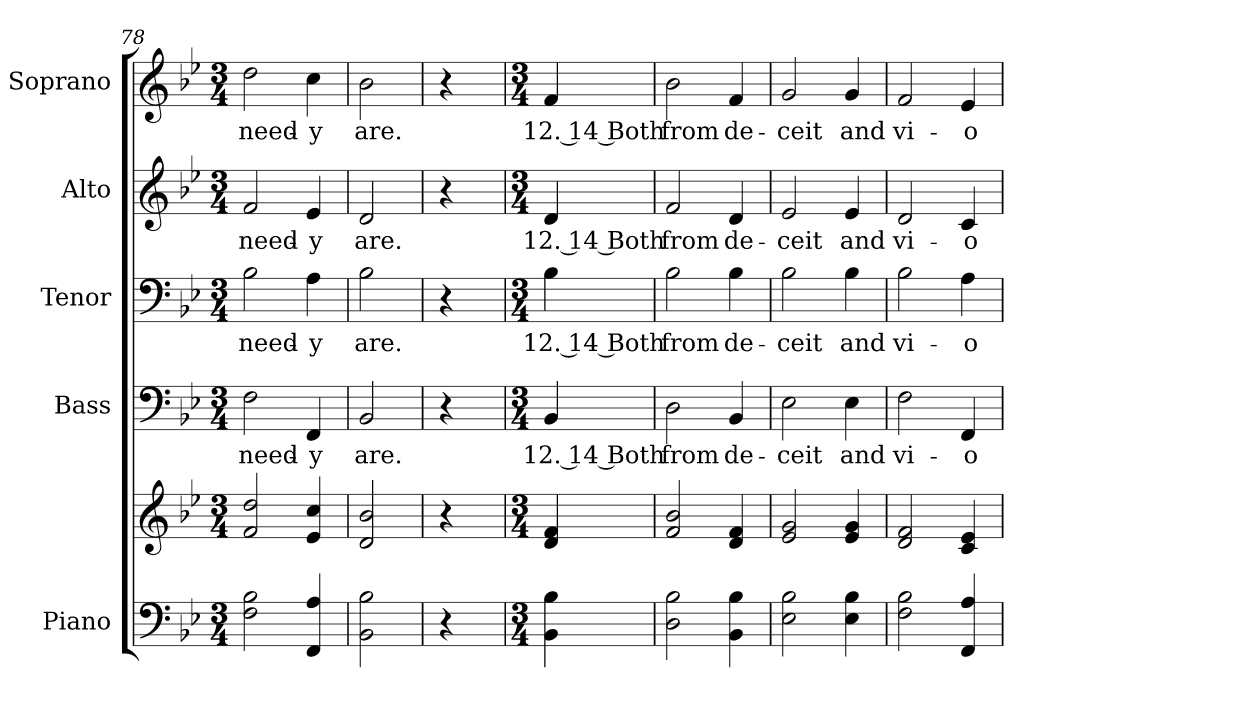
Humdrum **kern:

**kern	**kern	**kern	**text	**kern	**text	**kern	**text	**kern	**text
*part5	*part5	*part4	*part4	*part3	*part3	*part2	*part2	*part1	*part1
*staff6	*staff5	*staff4	*staff4	*staff3	*staff3	*staff2	*staff2	*staff1	*staff1
*I"Piano	*	*I"Bass	*	*I"Tenor	*	*I"Alto	*	*I"Soprano	*
*I'Pno.	*	*I'B.	*	*I'T.	*	*I'A.	*	*I'S.	*
*clefF4	*clefG2	*clefF4	*	*clefF4	*	*clefG2	*	*clefG2	*
*k[b-e-]	*k[b-e-]	*k[b-e-]	*	*k[b-e-]	*	*k[b-e-]	*	*k[b-e-]	*
*B-:	*B-:	*B-:	*	*B-:	*	*B-:	*	*B-:	*
*M3/4	*M3/4	*M3/4	*	*M3/4	*	*M3/4	*	*M3/4	*
=78	=78	=78	=78	=78	=78	=78	=78	=78	=78
!	!	!	!LO:LY:b:color=#000000	!	!	!	!	!	!
!	!	!	!	!	!LO:LY:b:color=#000000	!	!	!	!
!	!	!	!	!	!	!	!LO:LY:b:color=#000000	!	!
!	!	!	!	!	!	!	!	!	!LO:LY:b:color=#000000
2Fi\ 2B-i	2fi/ 2ddi	2Fi\	need-	2B-i\	need-	2fi/	need-	2ddi\	need-
!	!	!	!LO:LY:b:color=#000000	!	!	!	!	!	!
!	!	!	!	!	!LO:LY:b:color=#000000	!	!	!	!
!	!	!	!	!	!	!	!LO:LY:b:color=#000000	!	!
!	!	!	!	!	!	!	!	!	!LO:LY:b:color=#000000
4FFi/ 4Ai	4e-i/ 4cci	4FFi/	-y	4Ai\	-y	4e-i/	-y	4cci\	-y
=79	=79	=79	=79	=79	=79	=79	=79	=79	=79
!	!	!	!LO:LY:b:color=#000000	!	!	!	!	!	!
!	!	!	!	!	!LO:LY:b:color=#000000	!	!	!	!
!	!	!	!	!	!	!	!LO:LY:b:color=#000000	!	!
!	!	!	!	!	!	!	!	!	!LO:LY:b:color=#000000
2BB-i\ 2B-i	2di/ 2b-i	2BB-i/	are.	2B-i\	are.	2di/	are.	2b-i\	are.
!!LO:LB:g=z
=80	=80	=80	=80	=80	=80	=80	=80	=80	=80
4r	4r	4r	.	4r	.	4r	.	4r	.
=81	=81	=81	=81	=81	=81	=81	=81	=81	=81
*M3/4	*M3/4	*M3/4	*	*M3/4	*	*M3/4	*	*M3/4	*
!	!	!	!LO:LY:b:color=#000000	!	!	!	!	!	!
!	!	!	!	!	!LO:LY:b:color=#000000	!	!	!	!
!	!	!	!	!	!	!	!LO:LY:b:color=#000000	!	!
!	!	!	!	!	!	!	!	!	!LO:LY:b:color=#000000
4BB-i\ 4B-i	4di/ 4fi	4BB-i/	12. 14 Both	4B-i\	12. 14 Both	4di/	12. 14 Both	4fi/	12. 14 Both
=82	=82	=82	=82	=82	=82	=82	=82	=82	=82
!	!	!	!LO:LY:b:color=#000000	!	!	!	!	!	!
!	!	!	!	!	!LO:LY:b:color=#000000	!	!	!	!
!	!	!	!	!	!	!	!LO:LY:b:color=#000000	!	!
!	!	!	!	!	!	!	!	!	!LO:LY:b:color=#000000
2Di\ 2B-i	2fi/ 2b-i	2Di\	from	2B-i\	from	2fi/	from	2b-i\	from
!	!	!	!LO:LY:b:color=#000000	!	!	!	!	!	!
!	!	!	!	!	!LO:LY:b:color=#000000	!	!	!	!
!	!	!	!	!	!	!	!LO:LY:b:color=#000000	!	!
!	!	!	!	!	!	!	!	!	!LO:LY:b:color=#000000
4BB-i\ 4B-i	4di/ 4fi	4BB-i/	de-	4B-i\	de-	4di/	de-	4fi/	de-
=83	=83	=83	=83	=83	=83	=83	=83	=83	=83
!	!	!	!LO:LY:b:color=#000000	!	!	!	!	!	!
!	!	!	!	!	!LO:LY:b:color=#000000	!	!	!	!
!	!	!	!	!	!	!	!LO:LY:b:color=#000000	!	!
!	!	!	!	!	!	!	!	!	!LO:LY:b:color=#000000
2E-i\ 2B-i	2e-i/ 2gi	2E-i\	-ceit	2B-i\	-ceit	2e-i/	-ceit	2gi/	-ceit
!	!	!	!LO:LY:b:color=#000000	!	!	!	!	!	!
!	!	!	!	!	!LO:LY:b:color=#000000	!	!	!	!
!	!	!	!	!	!	!	!LO:LY:b:color=#000000	!	!
!	!	!	!	!	!	!	!	!	!LO:LY:b:color=#000000
4E-i\ 4B-i	4e-i/ 4gi	4E-i\	and	4B-i\	and	4e-i/	and	4gi/	and
=84	=84	=84	=84	=84	=84	=84	=84	=84	=84
!	!	!	!LO:LY:b:color=#000000	!	!	!	!	!	!
!	!	!	!	!	!LO:LY:b:color=#000000	!	!	!	!
!	!	!	!	!	!	!	!LO:LY:b:color=#000000	!	!
!	!	!	!	!	!	!	!	!	!LO:LY:b:color=#000000
2Fi\ 2B-i	2di/ 2fi	2Fi\	vi-	2B-i\	vi-	2di/	vi-	2fi/	vi-
!	!	!	!LO:LY:b:color=#000000	!	!	!	!	!	!
!	!	!	!	!	!LO:LY:b:color=#000000	!	!	!	!
!	!	!	!	!	!	!	!LO:LY:b:color=#000000	!	!
!	!	!	!	!	!	!	!	!	!LO:LY:b:color=#000000
4FFi/ 4Ai	4ci/ 4e-i	4FFi/	-o-	4Ai\	-o-	4ci/	-o-	4e-i/	-o-
=	=	=	=	=	=	=	=	=	=
*-	*-	*-	*-	*-	*-	*-	*-	*-	*-
